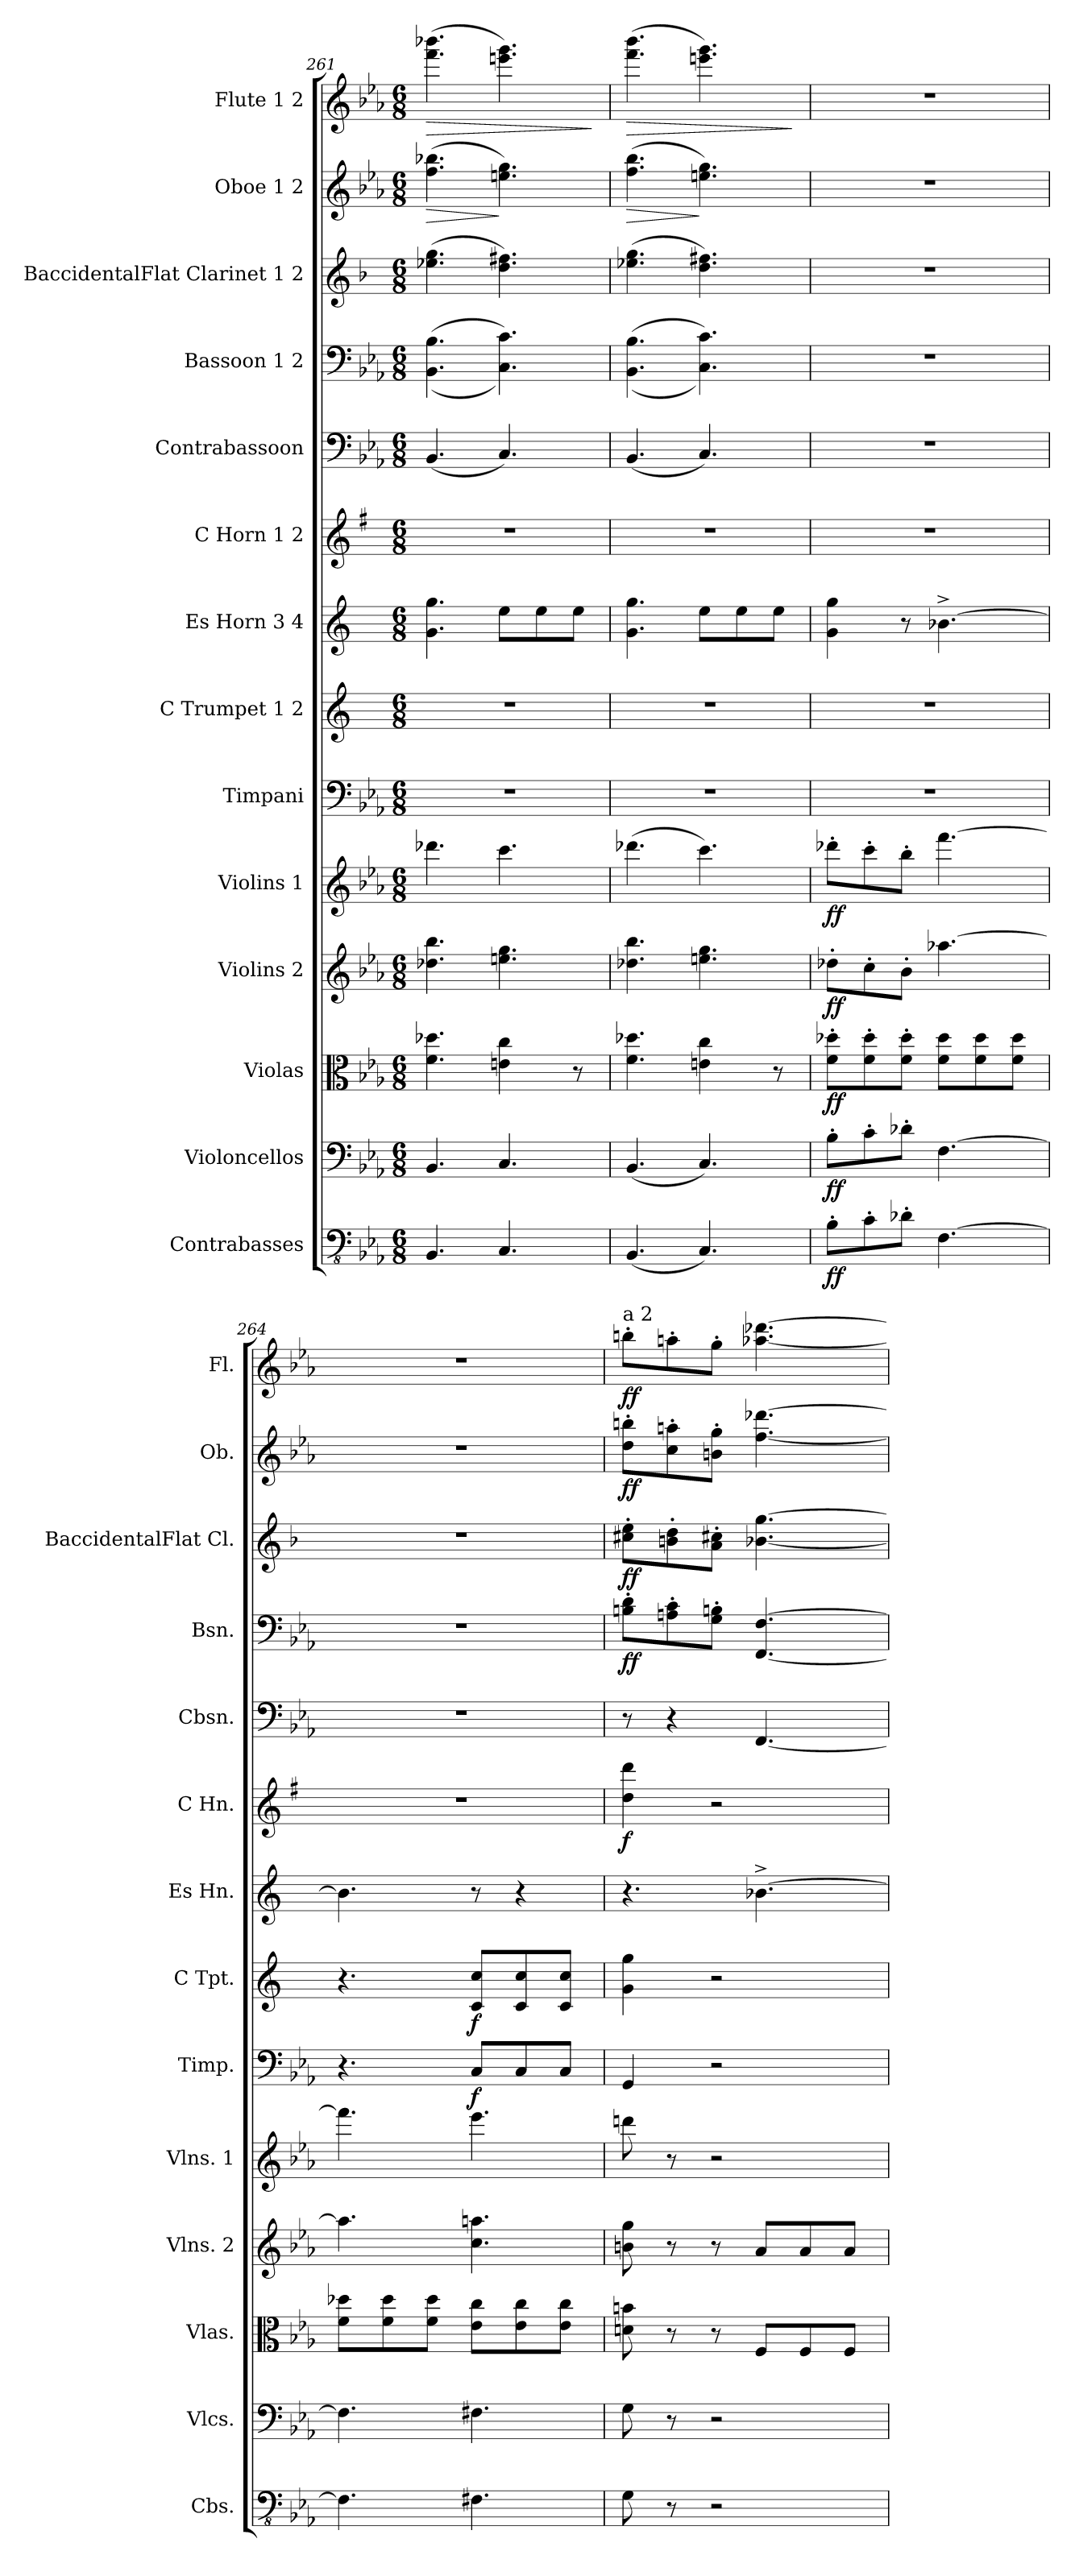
**kern	**dynam	**kern	**dynam	**kern	**dynam	**kern	**dynam	**kern	**dynam	**kern	**dynam	**kern	**dynam	**kern	**kern	**dynam	**kern	**kern	**dynam	**kern	**dynam	**kern	**dynam	**kern	**dynam
*part14	*part14	*part13	*part13	*part12	*part12	*part11	*part11	*part10	*part10	*part9	*part9	*part8	*part8	*part7	*part6	*part6	*part5	*part4	*part4	*part3	*part3	*part2	*part2	*part1	*part1
*staff14	*staff14	*staff13	*staff13	*staff12	*staff12	*staff11	*staff11	*staff10	*staff10	*staff9	*staff9	*staff8	*staff8	*staff7	*staff6	*staff6	*staff5	*staff4	*staff4	*staff3	*staff3	*staff2	*staff2	*staff1	*staff1
*I"Contrabasses	*	*I"Violoncellos	*	*I"Violas	*	*I"Violins 2	*	*I"Violins 1	*	*I"Timpani	*	*I"C Trumpet 1 2	*	*I"Es Horn 3 4	*I"C Horn 1 2	*	*I"Contrabassoon	*I"Bassoon 1 2	*	*I"BaccidentalFlat Clarinet 1 2	*	*I"Oboe 1 2	*	*I"Flute  1 2	*
*I'Cbs.	*	*I'Vlcs.	*	*I'Vlas.	*	*I'Vlns. 2	*	*I'Vlns. 1	*	*I'Timp.	*	*I'C Tpt.	*	*I'Es Hn.	*I'C Hn.	*	*I'Cbsn.	*I'Bsn.	*	*I'BaccidentalFlat Cl.	*	*I'Ob.	*	*I'Fl.	*
*clefFv4	*	*clefF4	*	*clefC3	*	*clefG2	*	*clefG2	*	*clefF4	*	*clefG2	*	*clefG2	*clefG2	*	*clefF4	*clefF4	*	*clefG2	*	*clefG2	*	*clefG2	*
*	*	*	*	*	*	*	*	*	*	*	*	*	*	*ITrd5c9	*ITrd4c7	*	*ITrd7c12	*	*	*ITrd1c2	*	*	*	*	*
*k[b-e-a-]	*	*k[b-e-a-]	*	*k[b-e-a-]	*	*k[b-e-a-]	*	*k[b-e-a-]	*	*k[b-e-a-]	*	*k[]	*	*k[b-e-a-]	*k[]	*	*k[b-e-a-]	*k[b-e-a-]	*	*k[b-e-a-]	*	*k[b-e-a-]	*	*k[b-e-a-]	*
*M6/8	*	*M6/8	*	*M6/8	*	*M6/8	*	*M6/8	*	*M6/8	*	*M6/8	*	*M6/8	*M6/8	*	*M6/8	*M6/8	*	*M6/8	*	*M6/8	*	*M6/8	*
=261	=261	=261	=261	=261	=261	=261	=261	=261	=261	=261	=261	=261	=261	=261	=261	=261	=261	=261	=261	=261	=261	=261	=261	=261	=261
!	!	!	!	!	!	!	!	!	!	!	!	!	!	!	!	!	!	!	!	!	!	!	!LO:HP:b	!	!LO:HP:b
4.BBB-/	.	4.BB-/	.	4.f\ 4.dd-X\	.	4.dd-X\ 4.bb-\	.	4.ddd-X\	.	2.r	.	2.r	.	4.B-\ 4.b-\	2.r	.	(4.BBB-/	((4.BB-\ 4.B-\	.	(4.dd-X\ 4.ff\	.	(4.ff\ 4.bb-X\	>	(4.fff\ 4.bbb-X\	>
4.CC/	.	4.C/	.	4en\ 4cc\	.	4.een\ 4.gg\	.	4.ccc\	.	.	.	.	.	8g\L	.	.	4.CC/)	4.C\ 4.c\))	.	4.cc\ 4.een\)	.	4.een\ 4.gg\)	]	4.eeen\ 4.ggg\)	.
.	.	.	.	.	.	.	.	.	.	.	.	.	.	8g\	.	.	.	.	.	.	.	.	.	.	.
.	.	.	.	8r	.	.	.	.	.	.	.	.	.	8g\J	.	.	.	.	.	.	.	.	.	.	.
.	.	.	.	.	.	.	.	.	.	.	.	.	.	.	.	.	.	.	.	.	.	.	.	.	]
=262	=262	=262	=262	=262	=262	=262	=262	=262	=262	=262	=262	=262	=262	=262	=262	=262	=262	=262	=262	=262	=262	=262	=262	=262	=262
!	!	!	!	!	!	!	!	!	!	!	!	!	!	!	!	!	!	!	!	!	!	!	!LO:HP:b	!	!LO:HP:b
(4.BBB-/	.	(4.BB-/	.	4.f\ 4.dd-X\	.	4.dd-X\ 4.bb-\	.	(4.ddd-X\	.	2.r	.	2.r	.	4.B-\ 4.b-\	2.r	.	(4.BBB-/	((4.BB-\ 4.B-\	.	(4.dd-X\ 4.ff\	.	(4.ff\ 4.bb-\	>	(4.fff\ 4.bbb-\	>
4.CC/)	.	4.C/)	.	4en\ 4cc\	.	4.een\ 4.gg\	.	4.ccc\)	.	.	.	.	.	8g\L	.	.	4.CC/)	4.C\ 4.c\))	.	4.cc\ 4.een\)	.	4.een\ 4.gg\)	]	4.eeen\ 4.ggg\)	.
.	.	.	.	.	.	.	.	.	.	.	.	.	.	8g\	.	.	.	.	.	.	.	.	.	.	.
.	.	.	.	8r	.	.	.	.	.	.	.	.	.	8g\J	.	.	.	.	.	.	.	.	.	.	.
.	.	.	.	.	.	.	.	.	.	.	.	.	.	.	.	.	.	.	.	.	.	.	.	.	]
=263	=263	=263	=263	=263	=263	=263	=263	=263	=263	=263	=263	=263	=263	=263	=263	=263	=263	=263	=263	=263	=263	=263	=263	=263	=263
!	!LO:DY:b	!	!LO:DY:b	!	!LO:DY:b	!	!LO:DY:b	!	!LO:DY:b	!	!	!	!	!	!	!	!	!	!	!	!	!	!	!	!
8BB-'\L	ff	8B-'\L	ff	8f\' 8dd-X\'L	ff	8dd-X'\L	ff	8ddd-X'\L	ff	2.r	.	2.r	.	4B-\ 4b-\	2.r	.	2.r	2.r	.	2.r	.	2.r	.	2.r	.
8C'\	.	8c'\	.	8f\' 8dd-\'	.	8cc'\	.	8ccc'\	.	.	.	.	.	.	.	.	.	.	.	.	.	.	.	.	.
8D-X'\J	.	8d-X'\J	.	8f\' 8dd-\'J	.	8b-'\J	.	8bb-'\J	.	.	.	.	.	8r	.	.	.	.	.	.	.	.	.	.	.
[4.FF\	.	[4.F\	.	8f\ 8dd-\L	.	[4.aa-X\	.	[4.fff\	.	.	.	.	.	[4.d-X^\	.	.	.	.	.	.	.	.	.	.	.
.	.	.	.	8f\ 8dd-\	.	.	.	.	.	.	.	.	.	.	.	.	.	.	.	.	.	.	.	.	.
.	.	.	.	8f\ 8dd-\J	.	.	.	.	.	.	.	.	.	.	.	.	.	.	.	.	.	.	.	.	.
!!LO:PB:g=z
=264	=264	=264	=264	=264	=264	=264	=264	=264	=264	=264	=264	=264	=264	=264	=264	=264	=264	=264	=264	=264	=264	=264	=264	=264	=264
4.FF\]	.	4.F\]	.	8f\ 8dd-X\L	.	4.aa-\]	.	4.fff\]	.	4.r	.	4.r	.	4.d-\]	2.r	.	2.r	2.r	.	2.r	.	2.r	.	2.r	.
.	.	.	.	8f\ 8dd-\	.	.	.	.	.	.	.	.	.	.	.	.	.	.	.	.	.	.	.	.	.
.	.	.	.	8f\ 8dd-\J	.	.	.	.	.	.	.	.	.	.	.	.	.	.	.	.	.	.	.	.	.
!	!	!	!	!	!	!	!	!	!	!	!LO:DY:b	!	!LO:DY:b	!	!	!	!	!	!	!	!	!	!	!	!
4.FF#X\	.	4.F#X\	.	8e-\ 8cc\L	.	4.cc\ 4.aan\	.	4.eee-\	.	8C/L	f	8c/ 8cc/L	f	8r	.	.	.	.	.	.	.	.	.	.	.
.	.	.	.	8e-\ 8cc\	.	.	.	.	.	8C/	.	8c/ 8cc/	.	4r	.	.	.	.	.	.	.	.	.	.	.
.	.	.	.	8e-\ 8cc\J	.	.	.	.	.	8C/J	.	8c/ 8cc/J	.	.	.	.	.	.	.	.	.	.	.	.	.
=265	=265	=265	=265	=265	=265	=265	=265	=265	=265	=265	=265	=265	=265	=265	=265	=265	=265	=265	=265	=265	=265	=265	=265	=265	=265
!	!	!	!	!	!	!	!	!	!	!	!	!	!	!	!	!	!	!	!	!	!	!	!	!LO:TX:a:t=a 2	!
!	!	!	!	!	!	!	!	!	!	!	!	!	!	!	!	!LO:DY:b	!	!	!LO:DY:b	!	!LO:DY:b	!	!LO:DY:b	!	!LO:DY:b
8GG\	.	8G\	.	8dn\ 8bn\	.	8bn\ 8gg\	.	8dddn\	.	4GG/	.	4g\ 4gg\	.	4.r	4g\ 4gg\	f	8r	8Bn\' 8d\'L	ff	8bn\' 8dd\'L	ff	8dd\' 8bbn\'L	ff	8bbn'\L	ff
8r	.	8r	.	8r	.	8r	.	8r	.	.	.	.	.	.	.	.	4r	8An\' 8c\'	.	8an\' 8cc\'	.	8cc\' 8aan\'	.	8aan'\	.
2r	.	2r	.	8r	.	8r	.	2r	.	2r	.	2r	.	.	2r	.	.	8G\' 8Bn\'J	.	8g\' 8bn\'J	.	8bn\' 8gg\'J	.	8gg'\J	.
.	.	.	.	8F/L	.	8a-/L	.	.	.	.	.	.	.	[4.d-X^\	.	.	[4.FFF/	[4.FF/ [4.F/	.	[4.a-X\ [4.ff\	.	[4.ff\ [4.ddd-X\	.	[4.aa-X\ [4.ddd-X\	.
.	.	.	.	8F/	.	8a-/	.	.	.	.	.	.	.	.	.	.	.	.	.	.	.	.	.	.	.
.	.	.	.	8F/J	.	8a-/J	.	.	.	.	.	.	.	.	.	.	.	.	.	.	.	.	.	.	.
=	=	=	=	=	=	=	=	=	=	=	=	=	=	=	=	=	=	=	=	=	=	=	=	=	=
*-	*-	*-	*-	*-	*-	*-	*-	*-	*-	*-	*-	*-	*-	*-	*-	*-	*-	*-	*-	*-	*-	*-	*-	*-	*-
